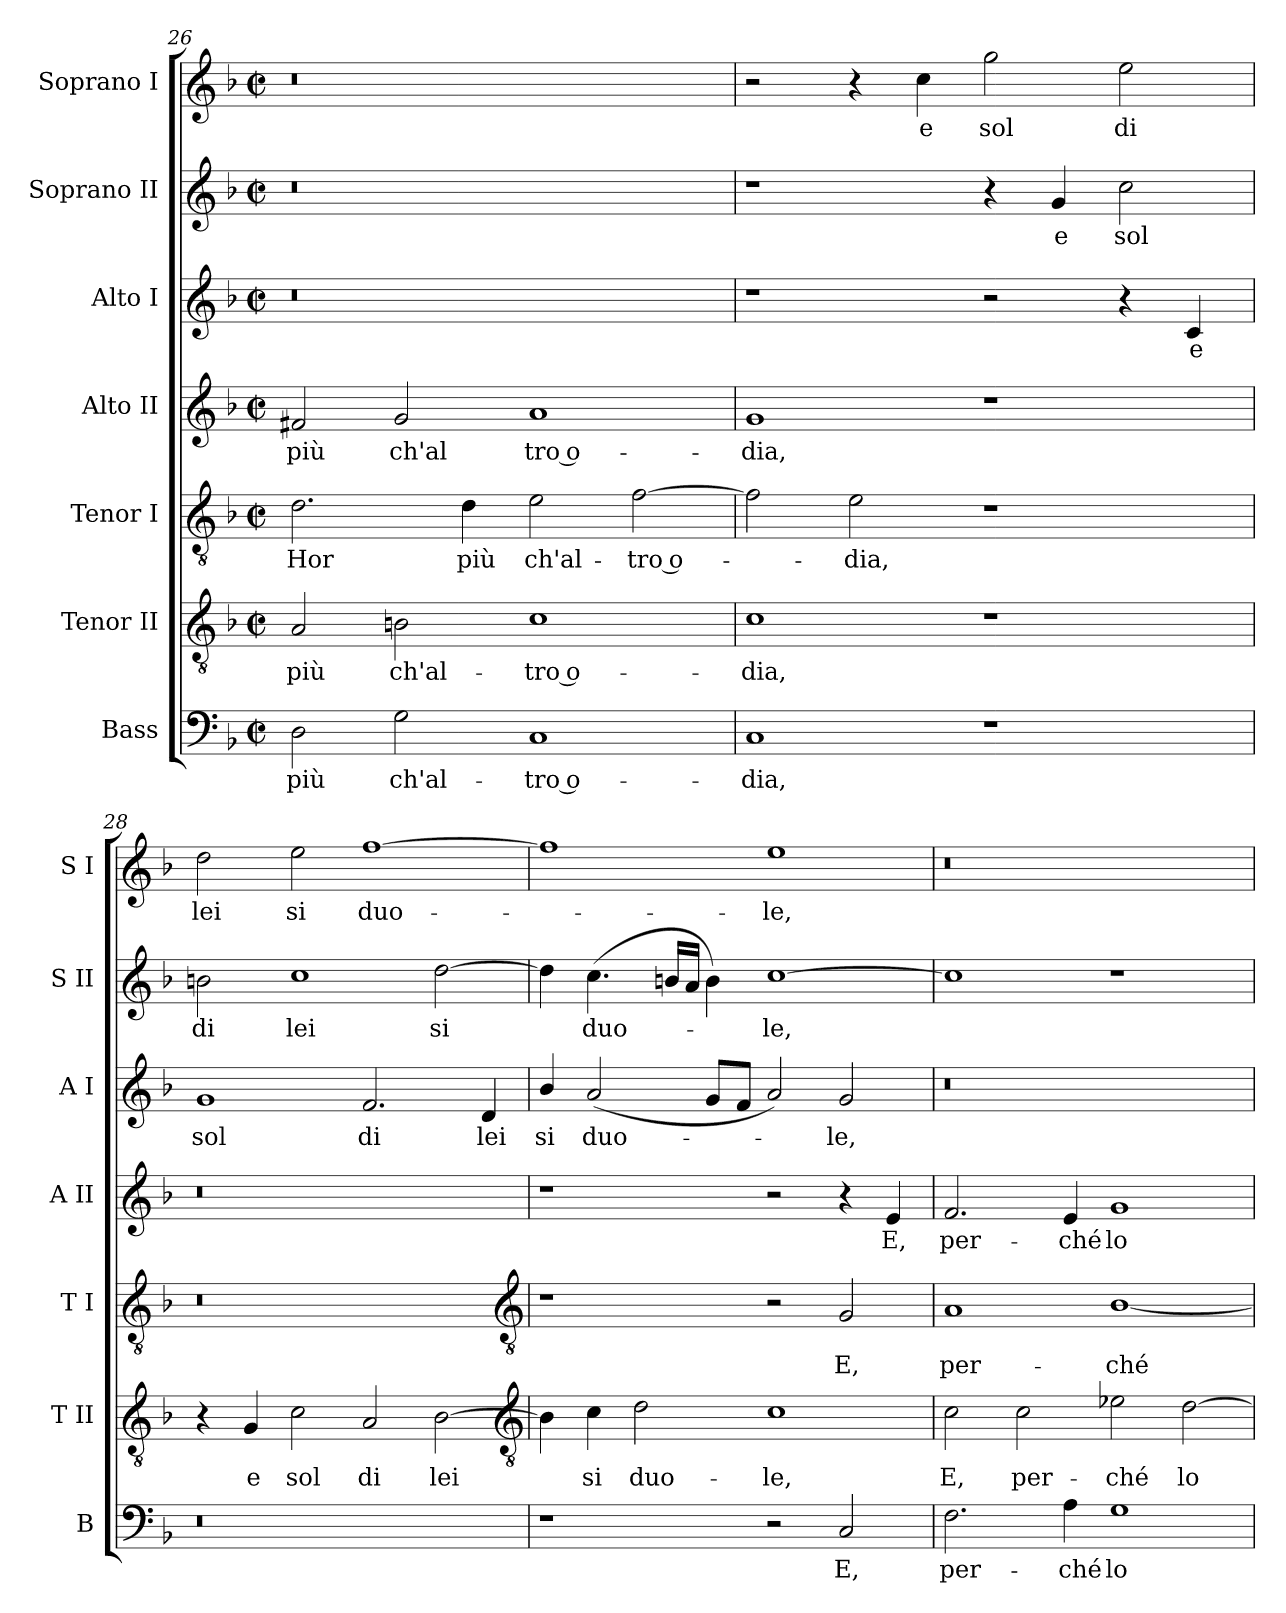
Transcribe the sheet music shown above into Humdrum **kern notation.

**kern	**text	**kern	**text	**kern	**text	**kern	**text	**kern	**text	**kern	**text	**kern	**text
*part7	*part7	*part6	*part6	*part5	*part5	*part4	*part4	*part3	*part3	*part2	*part2	*part1	*part1
*staff7	*staff7	*staff6	*staff6	*staff5	*staff5	*staff4	*staff4	*staff3	*staff3	*staff2	*staff2	*staff1	*staff1
*I"Bass	*	*I"Tenor II	*	*I"Tenor I	*	*I"Alto II	*	*I"Alto I	*	*I"Soprano II	*	*I"Soprano I	*
*I'B	*	*I'T II	*	*I'T I	*	*I'A II	*	*I'A I	*	*I'S II	*	*I'S I	*
*clefF4	*	*clefGv2	*	*clefGv2	*	*clefG2	*	*clefG2	*	*clefG2	*	*clefG2	*
*k[b-]	*	*k[b-]	*	*k[b-]	*	*k[b-]	*	*k[b-]	*	*k[b-]	*	*k[b-]	*
*M2/2	*	*M2/2	*	*M2/2	*	*M2/2	*	*M2/2	*	*M2/2	*	*M2/2	*
*met(c|)	*	*met(c|)	*	*met(c|)	*	*met(c|)	*	*met(c|)	*	*met(c|)	*	*met(c|)	*
=26	=26	=26	=26	=26	=26	=26	=26	=26	=26	=26	=26	=26	=26
!	!LO:LY:b	!	!LO:LY:b	!	!LO:LY:b	!	!LO:LY:b	!	!	!	!	!	!
2D	più	2A	più	2.d	Hor	2f#X	più	0r	.	0r	.	0r	.
!	!LO:LY:b	!	!LO:LY:b	!	!	!	!LO:LY:b	!	!	!	!	!	!
2G	ch'al-	2Bn	ch'al-	.	.	2g	ch'al	.	.	.	.	.	.
!	!	!	!	!	!LO:LY:b	!	!	!	!	!	!	!	!
.	.	.	.	4d	più	.	.	.	.	.	.	.	.
!	!LO:LY:b	!	!LO:LY:b	!	!LO:LY:b	!	!LO:LY:b	!	!	!	!	!	!
1C	-tro o-	1c	-tro o-	2e	ch'al-	1a	tro o-	.	.	.	.	.	.
!	!	!	!	!	!LO:LY:b	!	!	!	!	!	!	!	!
.	.	.	.	[2f	-tro o-	.	.	.	.	.	.	.	.
=27	=27	=27	=27	=27	=27	=27	=27	=27	=27	=27	=27	=27	=27
!	!LO:LY:b	!	!LO:LY:b	!	!	!	!LO:LY:b	!	!	!	!	!	!
1C	-dia,	1c	-dia,	2f]	.	1g	-dia,	1r	.	1r	.	2r	.
!	!	!	!	!	!LO:LY:b	!	!	!	!	!	!	!	!
.	.	.	.	2e	dia,	.	.	.	.	.	.	4r	.
!	!	!	!	!	!	!	!	!	!	!	!	!	!LO:LY:b
.	.	.	.	.	.	.	.	.	.	.	.	4cc	e
!	!	!	!	!	!	!	!	!	!	!	!	!	!LO:LY:b
1r	.	1r	.	1r	.	1r	.	2r	.	4r	.	2gg	sol
!	!	!	!	!	!	!	!	!	!	!	!LO:LY:b	!	!
.	.	.	.	.	.	.	.	.	.	4g	e	.	.
!	!	!	!	!	!	!	!	!	!	!	!LO:LY:b	!	!LO:LY:b
.	.	.	.	.	.	.	.	4r	.	2cc	sol	2ee	di
!	!	!	!	!	!	!	!	!	!LO:LY:b	!	!	!	!
.	.	.	.	.	.	.	.	4c	e	.	.	.	.
!!LO:PB:g=z
=28	=28	=28	=28	=28	=28	=28	=28	=28	=28	=28	=28	=28	=28
!	!	!	!	!	!	!	!	!	!LO:LY:b	!	!LO:LY:b	!	!LO:LY:b
0r	.	4r	.	0r	.	0r	.	1g	sol	2bn	di	2dd	lei
!	!	!	!LO:LY:b	!	!	!	!	!	!	!	!	!	!
.	.	4G	e	.	.	.	.	.	.	.	.	.	.
!	!	!	!LO:LY:b	!	!	!	!	!	!	!	!LO:LY:b	!	!LO:LY:b
.	.	2c	sol	.	.	.	.	.	.	1cc	lei	2ee	si
!	!	!	!LO:LY:b	!	!	!	!	!	!LO:LY:b	!	!	!	!LO:LY:b
.	.	2A	di	.	.	.	.	2.f	di	.	.	[1ff	duo-
!	!	!	!LO:LY:b	!	!	!	!	!	!	!	!LO:LY:b	!	!
.	.	[2B-	lei	.	.	.	.	.	.	[2dd	si	.	.
!	!	!	!	!	!	!	!	!	!LO:LY:b	!	!	!	!
.	.	.	.	.	.	.	.	4d	lei	.	.	.	.
*	*	*clefGv2	*	*clefGv2	*	*	*	*	*	*	*	*	*
!!LO:LB:g=z
=29	=29	=29	=29	=29	=29	=29	=29	=29	=29	=29	=29	=29	=29
!	!	!	!	!	!	!	!	!	!LO:LY:b	!	!	!	!
1r	.	4B-]	.	1r	.	1r	.	4b-/	si	4dd]	.	1ff]	.
!	!	!	!LO:LY:b	!	!	!	!	!	!LO:LY:b	!	!LO:LY:b	!	!
.	.	4c	si	.	.	.	.	(<2a	duo-	(>4.cc	duo-	.	.
!	!	!	!LO:LY:b	!	!	!	!	!	!	!	!	!	!
.	.	2d	duo-	.	.	.	.	.	.	.	.	.	.
.	.	.	.	.	.	.	.	.	.	16bnLL	.	.	.
.	.	.	.	.	.	.	.	.	.	16aJJ	.	.	.
.	.	.	.	.	.	.	.	8gL	.	4b)	.	.	.
.	.	.	.	.	.	.	.	8fJ	.	.	.	.	.
!	!	!	!LO:LY:b	!	!	!	!	!	!	!	!LO:LY:b	!	!LO:LY:b
2r	.	1c	-le,	2r	.	2r	.	2a)	.	[1cc	le,	1ee	le,
!	!LO:LY:b	!	!	!	!LO:LY:b	!	!	!	!LO:LY:b	!	!	!	!
2C	E,	.	.	2G	E,	4r	.	2g	le,	.	.	.	.
!	!	!	!	!	!	!	!LO:LY:b	!	!	!	!	!	!
.	.	.	.	.	.	4e	E,	.	.	.	.	.	.
=30	=30	=30	=30	=30	=30	=30	=30	=30	=30	=30	=30	=30	=30
!	!LO:LY:b	!	!LO:LY:b	!	!LO:LY:b	!	!LO:LY:b	!	!	!	!	!	!
2.F	per-	2c	E,	1A	per-	2.f	per-	0r	.	1cc]	.	0r	.
!	!	!	!LO:LY:b	!	!	!	!	!	!	!	!	!	!
.	.	2c	per-	.	.	.	.	.	.	.	.	.	.
!	!LO:LY:b	!	!	!	!	!	!LO:LY:b	!	!	!	!	!	!
4A	-ché	.	.	.	.	4e	-ché	.	.	.	.	.	.
!	!LO:LY:b	!	!LO:LY:b	!	!LO:LY:b	!	!LO:LY:b	!	!	!	!	!	!
1G	lo	2e-X	-ché	[1B-/	-ché	1g	lo	.	.	1r	.	.	.
!	!	!	!LO:LY:b	!	!	!	!	!	!	!	!	!	!
.	.	[2d	lo	.	.	.	.	.	.	.	.	.	.
=	=	=	=	=	=	=	=	=	=	=	=	=	=
*-	*-	*-	*-	*-	*-	*-	*-	*-	*-	*-	*-	*-	*-
